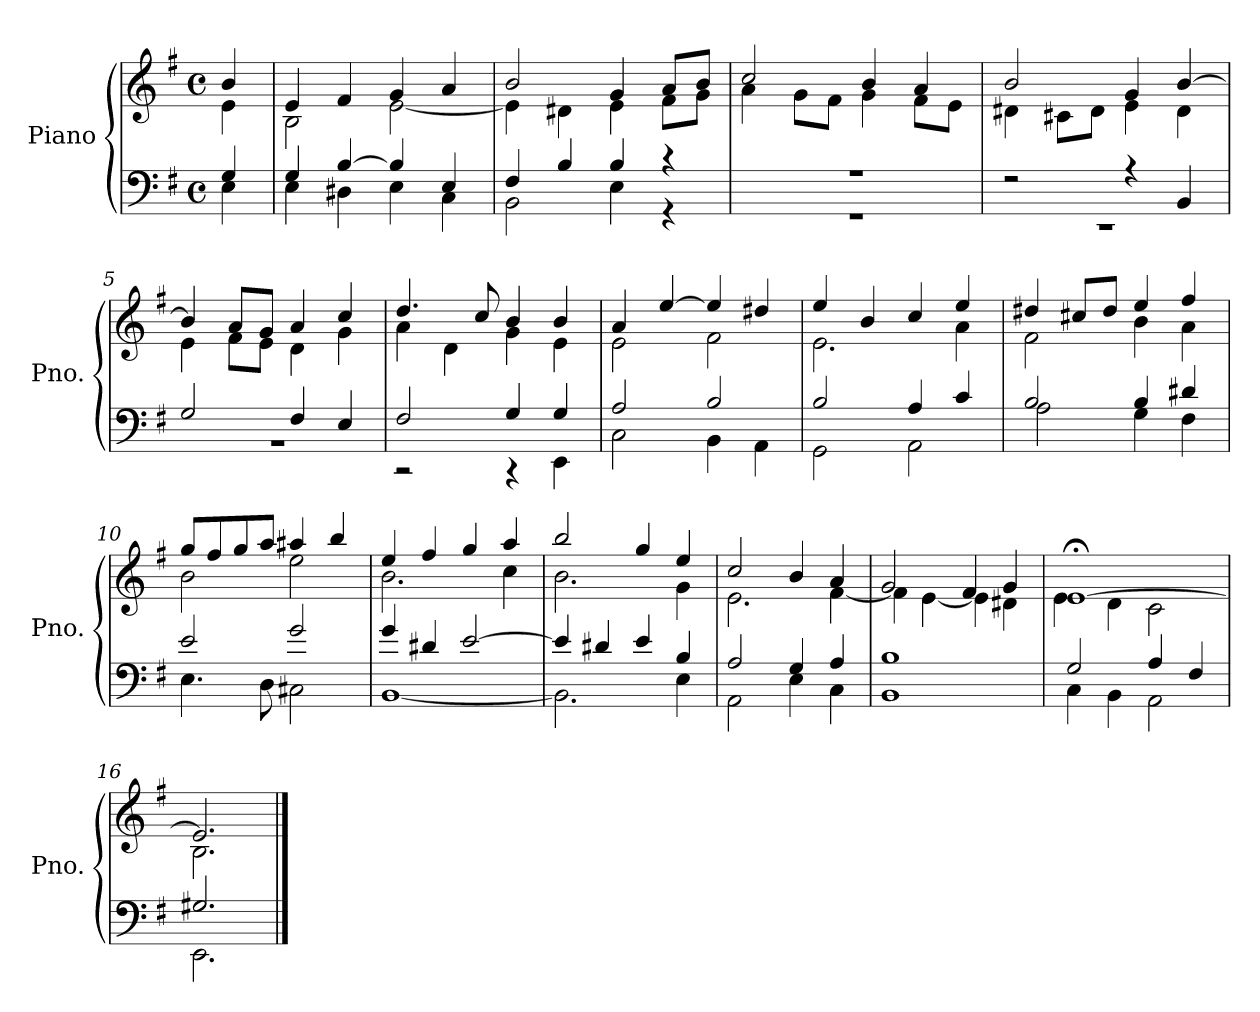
**kern	**kern
*part1	*part1
*staff2	*staff1
*I"Piano	*
*I'Pno.	*
*clefF4	*clefG2
*k[f#]	*k[f#]
*M4/4	*M4/4
*met(c)	*met(c)
*MM100	*MM100
=	=
*^	*^
4G/	4E\	4b/	4e\
=1	=1	=1	=1
4G/	4E\	4e/	2B\
[4B/	4D#X\	4f#/	.
4B/]	4E\	4g/	[2e\
4E/	4C\	4a/	.
=2	=2	=2	=2
4F#/	2BB\	2b/	4e\]
4B/	.	.	4d#X\
4B/	4E\	4g/	4e\
4r	4r	8a/L	8f#\L
.	.	8b/J	8g\J
=3	=3	=3	=3
1r	1r	2cc/	4a\
.	.	.	8g\L
.	.	.	8f#\J
.	.	4b/	4g\
.	.	4a/	8f#\L
.	.	.	8e\J
=4	=4	=4	=4
2r	1r	2b/	4d#X\
.	.	.	8c#X\L
.	.	.	8d#\J
4r	.	4g/	4e\
4BB/	.	[4b/	4d#\
=5	=5	=5	=5
2G/	1r	4b/]	4e\
.	.	8a/L	8f#\L
.	.	8g/J	8e\J
4F#/	.	4a/	4d\
4E/	.	4cc/	4g\
=6	=6	=6	=6
2F#/	2r	4.dd/	4a\
.	.	.	4d\
.	.	8cc/	.
4G/	4r	4b/	4g\
4G/	4EE\	4b/	4e\
=7	=7	=7	=7
2A/	2C\	4a/	2e\
.	.	[4ee/	.
2B/	4BB\	4ee/]	2f#\
.	4AA\	4dd#X/	.
!!LO:LB:g=z	!!
=8	=8	=8	=8
2B/	2GG\	4ee/	2.e\
.	.	4b/	.
4A/	2AA\	4cc/	.
4c/	.	4ee/	4a\
=9	=9	=9	=9
2B/	2A\	4dd#X/	2f#\
.	.	8cc#X/L	.
.	.	8dd#/J	.
4B/	4G\	4ee/	4b\
4d#X/	4F#\	4ff#/	4a\
=10	=10	=10	=10
2e/	4.E\	8gg/L	2b\
.	.	8ff#/	.
.	.	8gg/	.
.	8D\	8aa/J	.
2g/	2C#X\	4aa#X/	2ee\
.	.	4bb/	.
=11	=11	=11	=11
4g/	[1BB	4ee/	2.b\
4d#X/	.	4ff#/	.
[2e/	.	4gg/	.
.	.	4aa/	4cc\
=12	=12	=12	=12
4e/]	2.BB\]	2bb/	2.b\
4d#X/	.	.	.
4e/	.	4gg/	.
4B/	4E\	4ee/	4g\
=13	=13	=13	=13
2A/	2AA\	2cc/	2.e\
4G/	4E\	4b/	.
4A/	4C\	4a/	[4f#\
=14	=14	=14	=14
1B	1BB	2g/	4f#\]
.	.	.	[4e\
.	.	4f#/	4e\]
.	.	4g/	4d#X\
!!LO:LB:g=z	!!
=15	=15	=15	=15
2G/	4C\	[1e;<	4e\
.	4BB\	.	4d\
4A/	2AA\	.	2c\
4F#/	.	.	.
=16	=16	=16	=16
2.G#X/	2.EE\	2.e/]	2.B\
*v	*v	*	*
*	*v	*v
==	==
*-	*-
